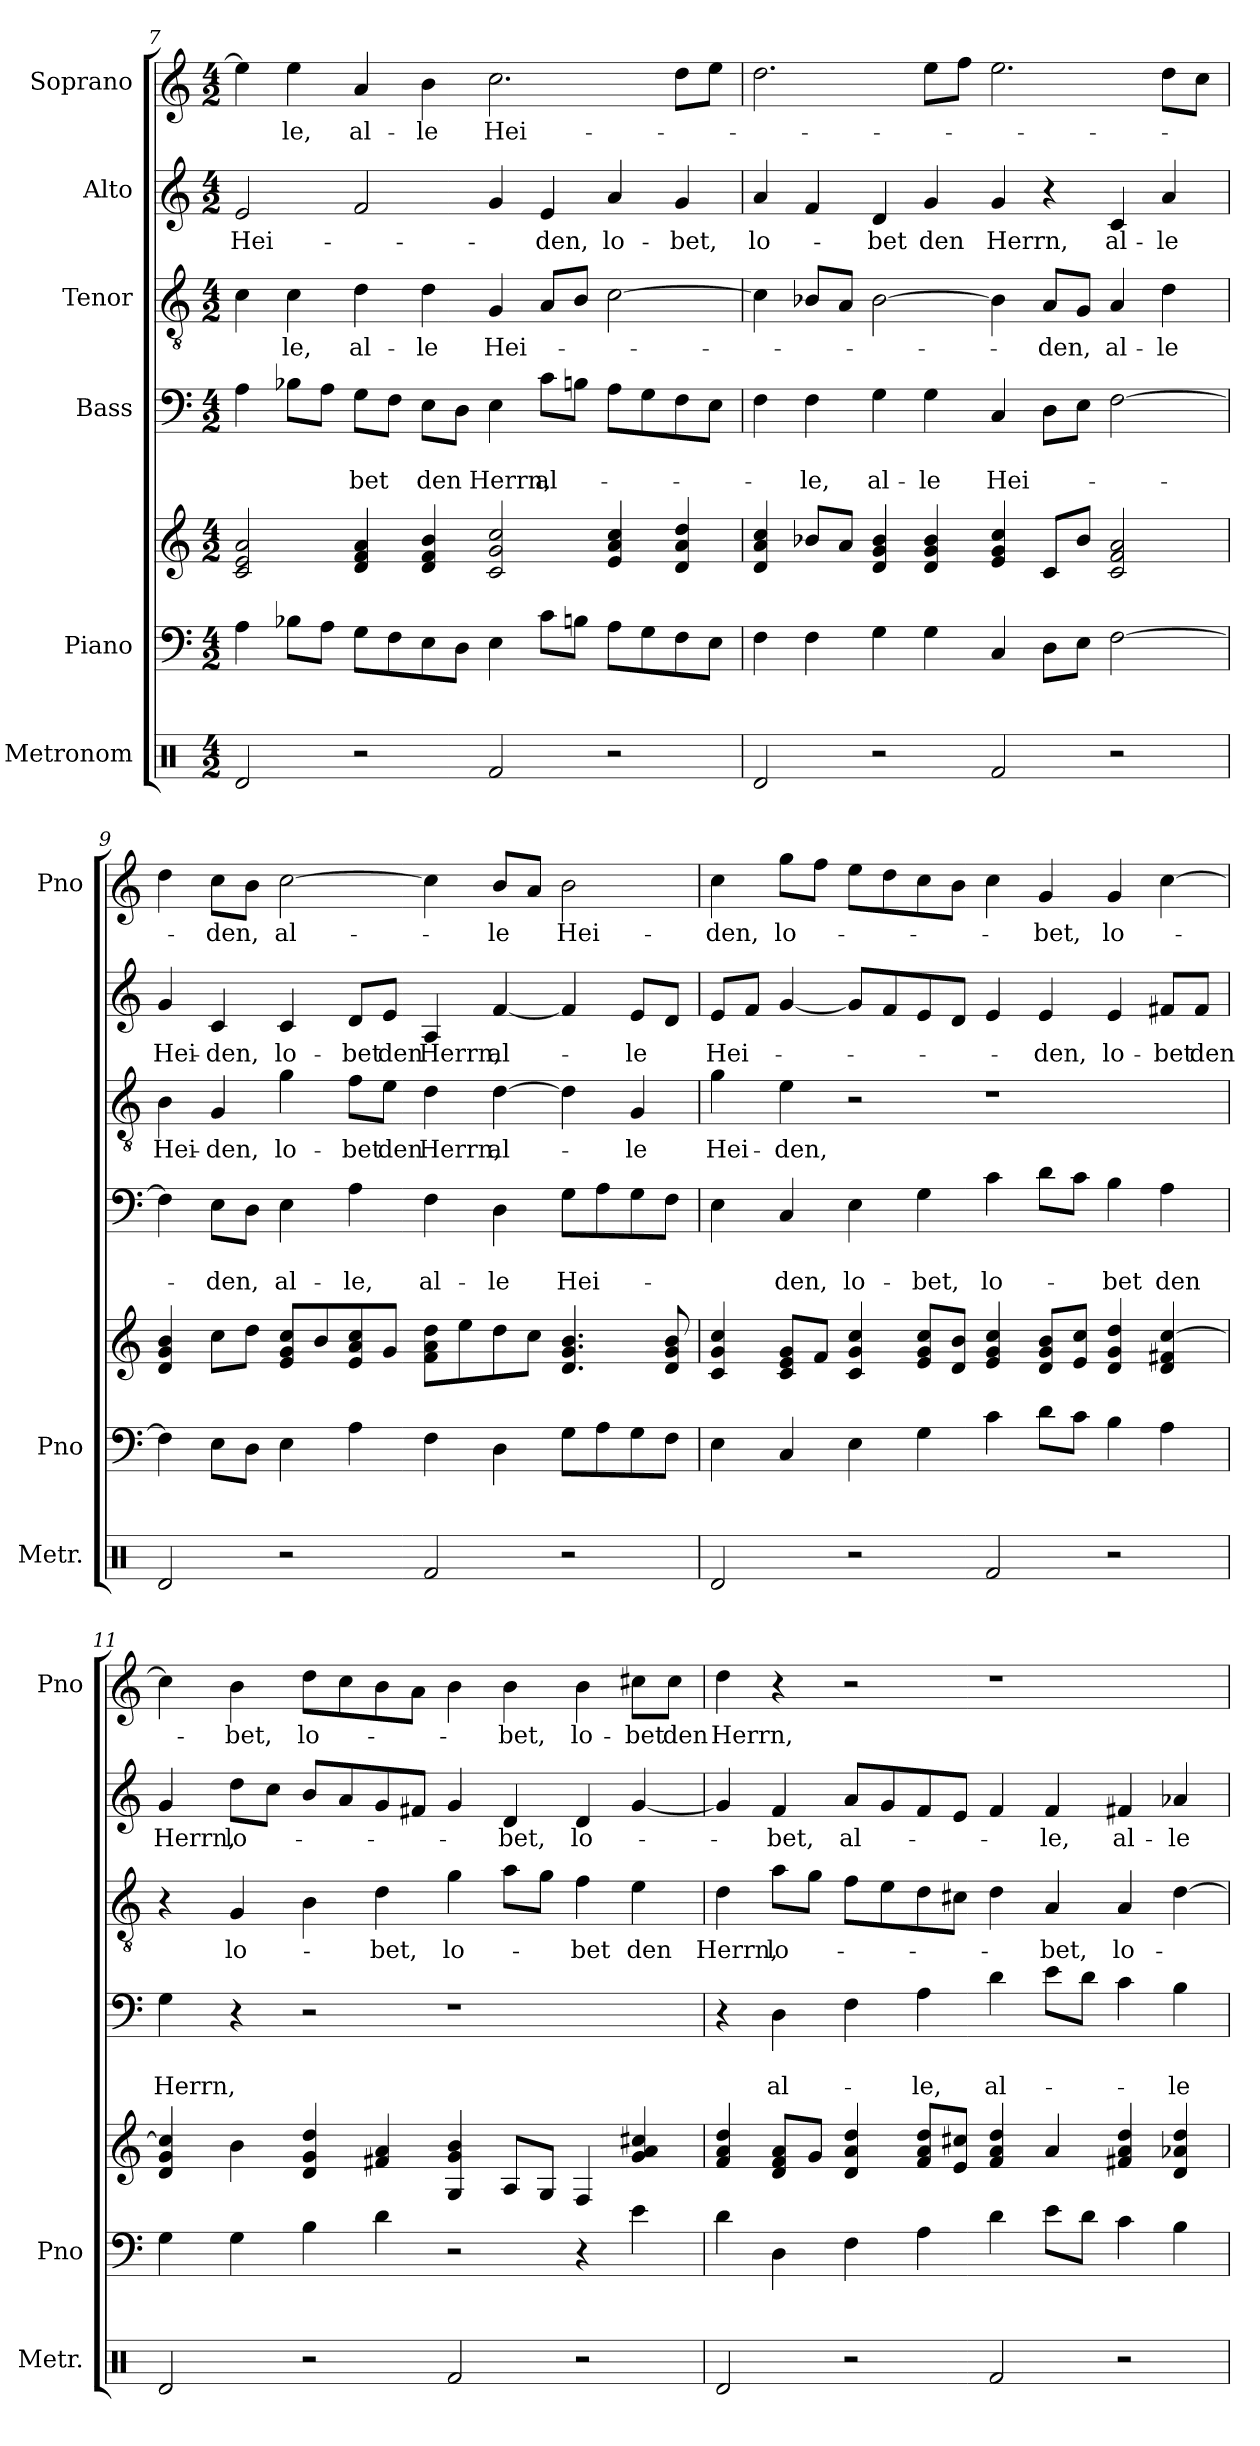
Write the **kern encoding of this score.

**kern	**kern	**kern	**kern	**text	**text	**kern	**text	**kern	**text	**kern	**text
*part6	*part5	*part5	*part4	*part4	*part4	*part3	*part3	*part2	*part2	*part1	*part1
*staff7	*staff6	*staff5	*staff4	*staff4	*staff4	*staff3	*staff3	*staff2	*staff2	*staff1	*staff1
*I"Metronom	*I"Piano	*	*I"Bass	*	*	*I"Tenor	*	*I"Alto	*	*I"Soprano	*
*I'Metr.	*I'Pno	*	*	*	*	*	*	*	*	*I'Pno	*
!!LO:PB:g=z
*clefX	*clefF4	*clefG2	*clefF4	*	*	*clefGv2	*	*clefG2	*	*clefG2	*
*k[]	*k[]	*k[]	*k[]	*	*	*k[]	*	*k[]	*	*k[]	*
*M4/2	*M4/2	*M4/2	*M4/2	*	*	*M4/2	*	*M4/2	*	*M4/2	*
=7	=7	=7	=7	=7	=7	=7	=7	=7	=7	=7	=7
!	!	!	!	!	!	!	!LO:LY:b	!	!LO:LY:b	!	!LO:LY:b
2Rd/	4A\	2c/ 2e/ 2a/	4A\	.	.	4c\	-­	2e/	Hei-	4ee\]	-­
!	!	!	!	!	!	!	!LO:LY:b	!	!	!	!LO:LY:b
.	8B-X\L	.	8B-X\L	.	.	4c\	le,	.	.	4ee\	le,
.	8A\J	.	8A\J	.	.	.	.	.	.	.	.
!	!	!	!	!	!LO:LY:b	!	!LO:LY:b	!	!	!	!LO:LY:b
2r	8G\L	4d/ 4f/ 4a/	8G\L	.	-bet	4d\	al-	2f/	.	4a/	al-
.	8F\	.	8F\J	.	.	.	.	.	.	.	.
!	!	!	!	!	!LO:LY:b	!	!LO:LY:b	!	!	!	!LO:LY:b
.	8E\	4d/ 4f/ 4b/	8E\L	.	den	4d\	-le	.	.	4b\	-le
.	8D\J	.	8D\J	.	.	.	.	.	.	.	.
!	!	!	!	!	!LO:LY:b	!	!LO:LY:b	!	!	!	!LO:LY:b
2Rf/	4E\	2c/ 2g/ 2cc/	4E\	.	Herrn,	4G/	Hei-	4g/	.	2.cc\	Hei-
!	!	!	!	!	!LO:LY:b	!	!	!	!LO:LY:b	!	!
.	8c\L	.	8c\L	.	al-	8A/L	.	4e/	-den,	.	.
.	8Bn\J	.	8Bn\J	.	.	8B/J	.	.	.	.	.
!	!	!	!	!	!	!	!	!	!LO:LY:b	!	!
2r	8A\L	4e/ 4a/ 4cc/	8A\L	.	.	[2c\	.	4a/	lo-	.	.
.	8G\	.	8G\	.	.	.	.	.	.	.	.
!	!	!	!	!	!	!	!	!	!LO:LY:b	!	!
.	8F\	4d/ 4a/ 4dd/	8F\	.	.	.	.	4g/	-bet,	8dd\L	.
.	8E\J	.	8E\J	.	.	.	.	.	.	8ee\J	.
=8	=8	=8	=8	=8	=8	=8	=8	=8	=8	=8	=8
!	!	!	!	!	!	!	!	!	!LO:LY:b	!	!
2Rd/	4F\	4d/ 4a/ 4cc/	4F\	.	.	4c\]	.	4a/	lo-	2.dd\	.
!	!	!	!	!	!LO:LY:b	!	!	!	!	!	!
.	4F\	8b-X/L	4F\	.	-le,	8B-X/L	.	4f/	.	.	.
.	.	8a/J	.	.	.	8A/J	.	.	.	.	.
!	!	!	!	!	!LO:LY:b	!	!	!	!LO:LY:b	!	!
2r	4G\	4d/ 4g/ 4b-/	4G\	.	al-	[2B-\	.	4d/	-bet	.	.
!	!	!	!	!	!LO:LY:b	!	!	!	!LO:LY:b	!	!
.	4G\	4d/ 4g/ 4b-/	4G\	.	-le	.	.	4g/	den	8ee\L	.
.	.	.	.	.	.	.	.	.	.	8ff\J	.
!	!	!	!	!	!LO:LY:b	!	!	!	!LO:LY:b	!	!
2Rf/	4C/	4e/ 4g/ 4cc/	4C/	.	Hei-	4B-\]	.	4g/	Herrn,	2.ee\	.
!	!	!	!	!	!	!	!LO:LY:b	!	!	!	!
.	8D\L	8c/L	8D\L	.	.	8A/L	-den,	4r	.	.	.
.	8E\J	8b-/J	8E\J	.	.	8G/J	.	.	.	.	.
!	!	!	!	!	!	!	!LO:LY:b	!	!LO:LY:b	!	!
2r	[2F\	2c/ 2f/ 2a/	[2F\	.	.	4A/	al-	4c/	al-	.	.
!	!	!	!	!	!	!	!LO:LY:b	!	!LO:LY:b	!	!
.	.	.	.	.	.	4d\	-le	4a/	-le	8dd\L	.
.	.	.	.	.	.	.	.	.	.	8cc\J	.
!!LO:PB:g=z
=9	=9	=9	=9	=9	=9	=9	=9	=9	=9	=9	=9
!	!	!	!	!	!	!	!LO:LY:b	!	!LO:LY:b	!	!
2Rd/	4F\]	4d/ 4g/ 4b/	4F\]	.	.	4B\	Hei-	4g/	Hei-	4dd\	.
!	!	!	!	!	!LO:LY:b	!	!LO:LY:b	!	!LO:LY:b	!	!LO:LY:b
.	8E\L	8cc\L	8E\L	.	-den,	4G/	-den,	4c/	-den,	8cc\L	-den,
.	8D\J	8dd\J	8D\J	.	.	.	.	.	.	8b\J	.
!	!	!	!	!	!LO:LY:b	!	!LO:LY:b	!	!LO:LY:b	!	!LO:LY:b
2r	4E\	8e/ 8g/ 8cc/L	4E\	.	al-	4g\	lo-	4c/	lo-	[2cc\	al-
.	.	8b/	.	.	.	.	.	.	.	.	.
!	!	!	!	!	!LO:LY:b	!	!LO:LY:b	!	!LO:LY:b	!	!
.	4A\	8e/ 8a/ 8cc/	4A\	.	-le,	8f\L	-bet	8d/L	-bet	.	.
!	!	!	!	!	!	!	!LO:LY:b	!	!LO:LY:b	!	!
.	.	8g/J	.	.	.	8e\J	den	8e/J	den	.	.
!	!	!	!	!	!LO:LY:b	!	!LO:LY:b	!	!LO:LY:b	!	!
2Rf/	4F\	8f\ 8a\ 8dd\L	4F\	.	al-	4d\	Herrn,	4A/	Herrn,	4cc\]	.
.	.	8ee\	.	.	.	.	.	.	.	.	.
!	!	!	!	!	!LO:LY:b	!	!LO:LY:b	!	!LO:LY:b	!	!LO:LY:b
.	4D\	8dd\	4D\	.	-le	[4d\	al-	[4f/	al-	8b/L	-le
.	.	8cc\J	.	.	.	.	.	.	.	8a/J	.
!	!	!	!	!	!LO:LY:b	!	!	!	!	!	!LO:LY:b
2r	8G\L	4.d/ 4.g/ 4.b/	8G\L	.	Hei-	4d\]	.	4f/]	.	2b\	Hei-
.	8A\	.	8A\	.	.	.	.	.	.	.	.
!	!	!	!	!	!	!	!LO:LY:b	!	!LO:LY:b	!	!
.	8G\	.	8G\	.	.	4G/	-le	8e/L	-le	.	.
.	8F\J	8d/ 8g/ 8b/	8F\J	.	.	.	.	8d/J	.	.	.
!!LO:PB:g=z
=10	=10	=10	=10	=10	=10	=10	=10	=10	=10	=10	=10
!	!	!	!	!	!LO:LY:b	!	!LO:LY:b	!	!LO:LY:b	!	!LO:LY:b
2Rd/	4E\	4c/ 4g/ 4cc/	4E\	.	-­	4g\	Hei-	8e/L	Hei-	4cc\	­den,
.	.	.	.	.	.	.	.	8f/J	.	.	.
!	!	!	!	!	!LO:LY:b	!	!LO:LY:b	!	!	!	!LO:LY:b
.	4C/	8c/ 8e/ 8g/L	4C/	.	den,	4e\	-den,	[4g/	.	8gg\L	lo-
.	.	8f/J	.	.	.	.	.	.	.	8ff\J	.
!	!	!	!	!	!LO:LY:b	!	!	!	!	!	!
2r	4E\	4c/ 4g/ 4cc/	4E\	.	lo-	2r	.	8g/L]	.	8ee\L	.
.	.	.	.	.	.	.	.	8f/	.	8dd\	.
!	!	!	!	!	!LO:LY:b	!	!	!	!	!	!
.	4G\	8e/ 8g/ 8cc/L	4G\	.	-bet,	.	.	8e/	.	8cc\	.
.	.	8d/ 8b/J	.	.	.	.	.	8d/J	.	8b\J	.
!	!	!	!	!	!LO:LY:b	!	!	!	!	!	!
2Rf/	4c\	4e/ 4g/ 4cc/	4c\	.	lo-	1r	.	4e/	.	4cc\	.
!	!	!	!	!	!	!	!	!	!LO:LY:b	!	!LO:LY:b
.	8d\L	8d/ 8g/ 8b/L	8d\L	.	.	.	.	4e/	-den,	4g/	-bet,
.	8c\J	8e/ 8cc/J	8c\J	.	.	.	.	.	.	.	.
!	!	!	!	!	!LO:LY:b	!	!	!	!LO:LY:b	!	!LO:LY:b
2r	4B\	4d/ 4g/ 4dd/	4B\	.	-bet	.	.	4e/	lo-	4g/	lo-
!	!	!	!	!	!LO:LY:b	!	!	!	!LO:LY:b	!	!
.	4A\	4d/ 4f#X/ [4cc/	4A\	.	den	.	.	8f#X/L	-bet	[4cc\	.
!	!	!	!	!	!	!	!	!	!LO:LY:b	!	!
.	.	.	.	.	.	.	.	8f#/J	den	.	.
=11	=11	=11	=11	=11	=11	=11	=11	=11	=11	=11	=11
!	!	!	!	!	!LO:LY:b	!	!	!	!LO:LY:b	!	!
2Rd/	4G\	4d/ 4g/ 4cc/]	4G\	.	Herrn,	4r	.	4g/	Herrn,	4cc\]	.
!	!	!	!	!	!	!	!LO:LY:b	!	!LO:LY:b	!	!LO:LY:b
.	4G\	4b\	4r	.	.	4G/	lo-	8dd\L	lo-	4b\	-bet,
.	.	.	.	.	.	.	.	8cc\J	.	.	.
!	!	!	!	!	!	!	!	!	!	!	!LO:LY:b
2r	4B\	4d/ 4g/ 4dd/	2r	.	.	4B\	.	8b/L	.	8dd\L	lo-
.	.	.	.	.	.	.	.	8a/	.	8cc\	.
!	!	!	!	!	!	!	!LO:LY:b	!	!	!	!
.	4d\	4f#X/ 4a/	.	.	.	4d\	-bet,	8g/	.	8b\	.
.	.	.	.	.	.	.	.	8f#X/J	.	8a\J	.
!	!	!	!	!	!	!	!LO:LY:b	!	!	!	!
2Rf/	2r	4G/ 4g/ 4b/	1r	.	.	4g\	lo-	4g/	.	4b\	.
!	!	!	!	!	!	!	!	!	!LO:LY:b	!	!LO:LY:b
.	.	8A/L	.	.	.	8a\L	.	4d/	-bet,	4b\	-bet,
.	.	8G/J	.	.	.	8g\J	.	.	.	.	.
!	!	!	!	!	!	!	!LO:LY:b	!	!LO:LY:b	!	!LO:LY:b
2r	4r	4F/	.	.	.	4f\	-bet	4d/	lo-	4b\	lo-
!	!	!	!	!	!	!	!LO:LY:b	!	!	!	!LO:LY:b
.	4e\	4g/ 4a/ 4cc#X/	.	.	.	4e\	den	[4g/	.	8cc#X\L	-bet
!	!	!	!	!	!	!	!	!	!	!	!LO:LY:b
.	.	.	.	.	.	.	.	.	.	8cc#\J	den
!!LO:PB:g=z
=12	=12	=12	=12	=12	=12	=12	=12	=12	=12	=12	=12
!	!	!	!	!	!	!	!LO:LY:b	!	!	!	!LO:LY:b
2Rd/	4d\	4f/ 4a/ 4dd/	4r	.	.	4d\	Herrn,	4g/]	.	4dd\	Herrn,
!	!	!	!	!	!LO:LY:b	!	!LO:LY:b	!	!LO:LY:b	!	!
.	4D\	8d/ 8f/ 8a/L	4D\	.	al-	8a\L	lo-	4f/	-bet,	4r	.
.	.	8g/J	.	.	.	8g\J	.	.	.	.	.
!	!	!	!	!	!	!	!	!	!LO:LY:b	!	!
2r	4F\	4d/ 4a/ 4dd/	4F\	.	.	8f\L	.	8a/L	al-	2r	.
.	.	.	.	.	.	8e\	.	8g/	.	.	.
!	!	!	!	!	!LO:LY:b	!	!	!	!	!	!
.	4A\	8f/ 8a/ 8dd/L	4A\	.	-le,	8d\	.	8f/	.	.	.
.	.	8e/ 8cc#X/J	.	.	.	8c#X\J	.	8e/J	.	.	.
!	!	!	!	!	!LO:LY:b	!	!	!	!	!	!
2Rf/	4d\	4f/ 4a/ 4dd/	4d\	.	al-	4d\	.	4f/	.	1r	.
!	!	!	!	!	!	!	!LO:LY:b	!	!LO:LY:b	!	!
.	8e\L	4a/	8e\L	.	.	4A/	-bet,	4f/	-le,	.	.
.	8d\J	.	8d\J	.	.	.	.	.	.	.	.
!	!	!	!	!	!	!	!LO:LY:b	!	!LO:LY:b	!	!
2r	4c\	4f#X/ 4a/ 4dd/	4c\	.	.	4A/	lo-	4f#X/	al-	.	.
!	!	!	!	!	!LO:LY:b	!	!	!	!LO:LY:b	!	!
.	4B\	4d/ 4a-X/ 4dd/	4B\	.	-le	[4d\	.	4a-X/	-le	.	.
=	=	=	=	=	=	=	=	=	=	=	=
*-	*-	*-	*-	*-	*-	*-	*-	*-	*-	*-	*-
